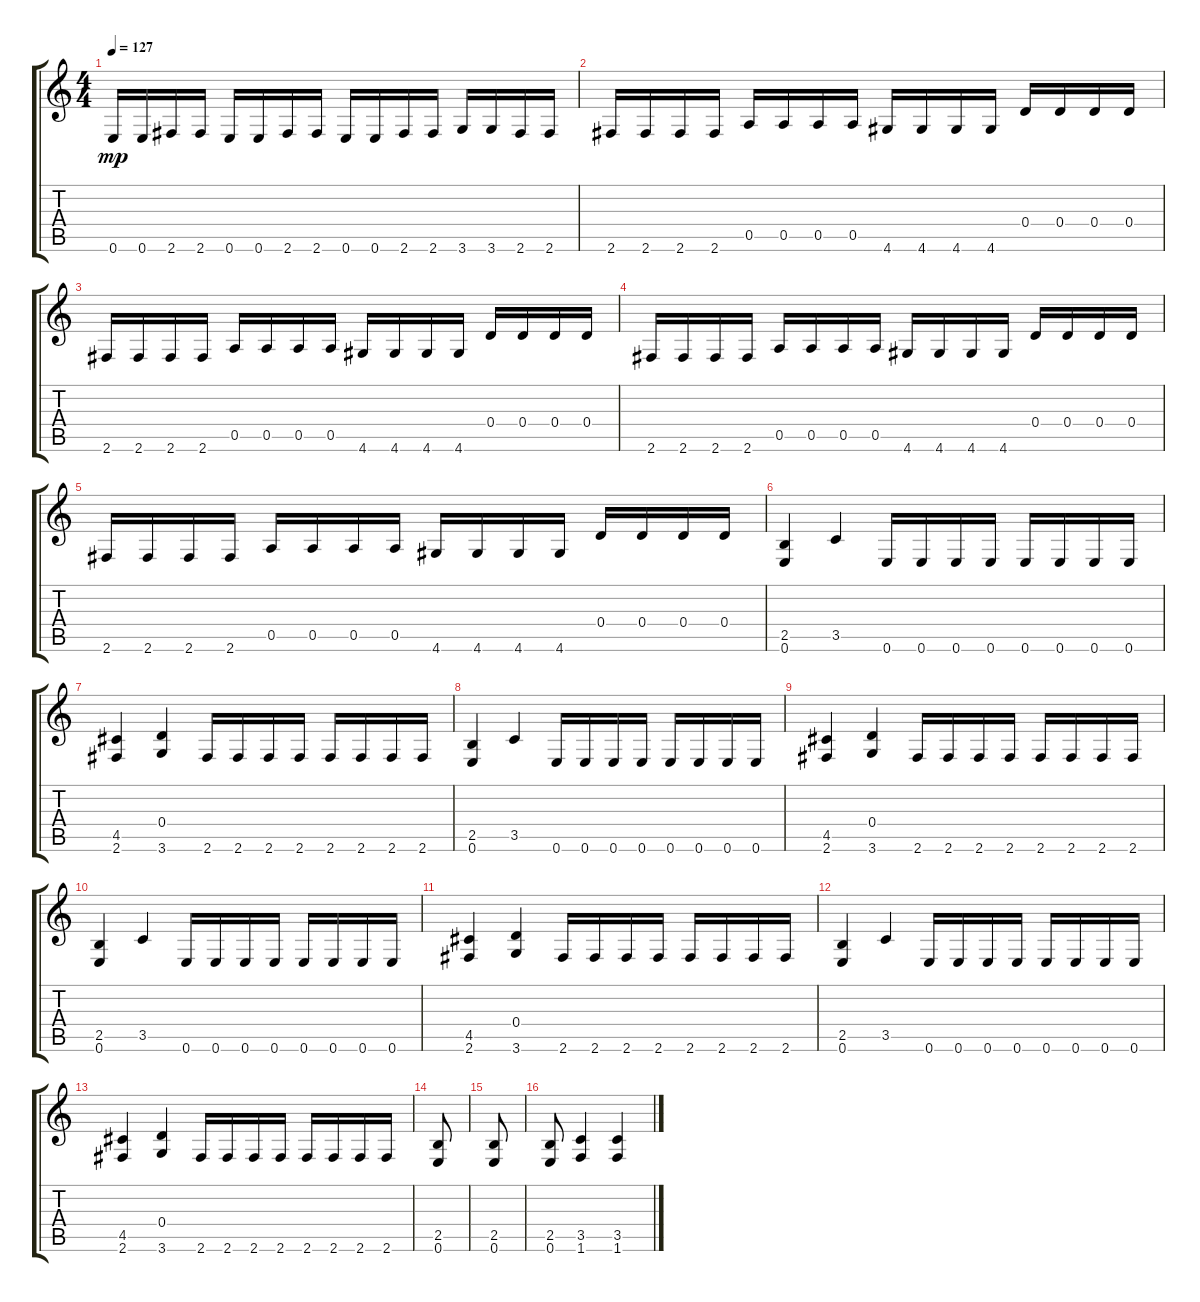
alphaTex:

\track "" {instrument distortionguitar}
\staff {score tabs}
\tuning (E4 B3 G3 D3 A2 E2) {hide}
\ts (4 4)
\tempo 127
\clef g2
\ks c
0.6.16{dy mp} 0.6.16 2.6.16 2.6.16 0.6.16 0.6.16 2.6.16 2.6.16 0.6.16 0.6.16 2.6.16 2.6.16 3.6.16 3.6.16 2.6.16 2.6.16 |
2.6.16 2.6.16 2.6.16 2.6.16 0.5.16 0.5.16 0.5.16 0.5.16 4.6.16 4.6.16 4.6.16 4.6.16 0.4.16 0.4.16 0.4.16 0.4.16 |
2.6.16 2.6.16 2.6.16 2.6.16 0.5.16 0.5.16 0.5.16 0.5.16 4.6.16 4.6.16 4.6.16 4.6.16 0.4.16 0.4.16 0.4.16 0.4.16 |
2.6.16 2.6.16 2.6.16 2.6.16 0.5.16 0.5.16 0.5.16 0.5.16 4.6.16 4.6.16 4.6.16 4.6.16 0.4.16 0.4.16 0.4.16 0.4.16 |
2.6.16 2.6.16 2.6.16 2.6.16 0.5.16 0.5.16 0.5.16 0.5.16 4.6.16 4.6.16 4.6.16 4.6.16 0.4.16 0.4.16 0.4.16 0.4.16 |
(2.5 0.6).4 3.5.4 0.6.16 0.6.16 0.6.16 0.6.16 0.6.16 0.6.16 0.6.16 0.6.16 |
(4.5 2.6).4 (0.4 3.6).4 2.6.16 2.6.16 2.6.16 2.6.16 2.6.16 2.6.16 2.6.16 2.6.16 |
(2.5 0.6).4 3.5.4 0.6.16 0.6.16 0.6.16 0.6.16 0.6.16 0.6.16 0.6.16 0.6.16 |
(4.5 2.6).4 (0.4 3.6).4 2.6.16 2.6.16 2.6.16 2.6.16 2.6.16 2.6.16 2.6.16 2.6.16 |
(2.5 0.6).4 3.5.4 0.6.16 0.6.16 0.6.16 0.6.16 0.6.16 0.6.16 0.6.16 0.6.16 |
(4.5 2.6).4 (0.4 3.6).4 2.6.16 2.6.16 2.6.16 2.6.16 2.6.16 2.6.16 2.6.16 2.6.16 |
(2.5 0.6).4 3.5.4 0.6.16 0.6.16 0.6.16 0.6.16 0.6.16 0.6.16 0.6.16 0.6.16 |
(4.5 2.6).4 (0.4 3.6).4 2.6.16 2.6.16 2.6.16 2.6.16 2.6.16 2.6.16 2.6.16 2.6.16 |
(2.5 0.6).8 |
(2.5 0.6).8 |
(2.5 0.6).8 (3.5 1.6).4 (3.5 1.6).4
